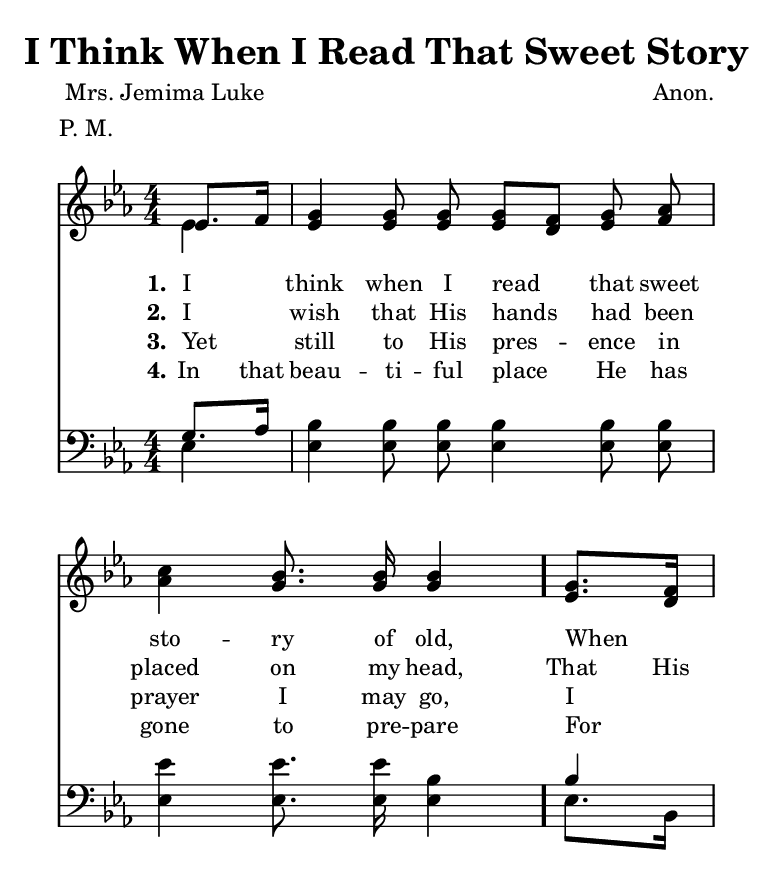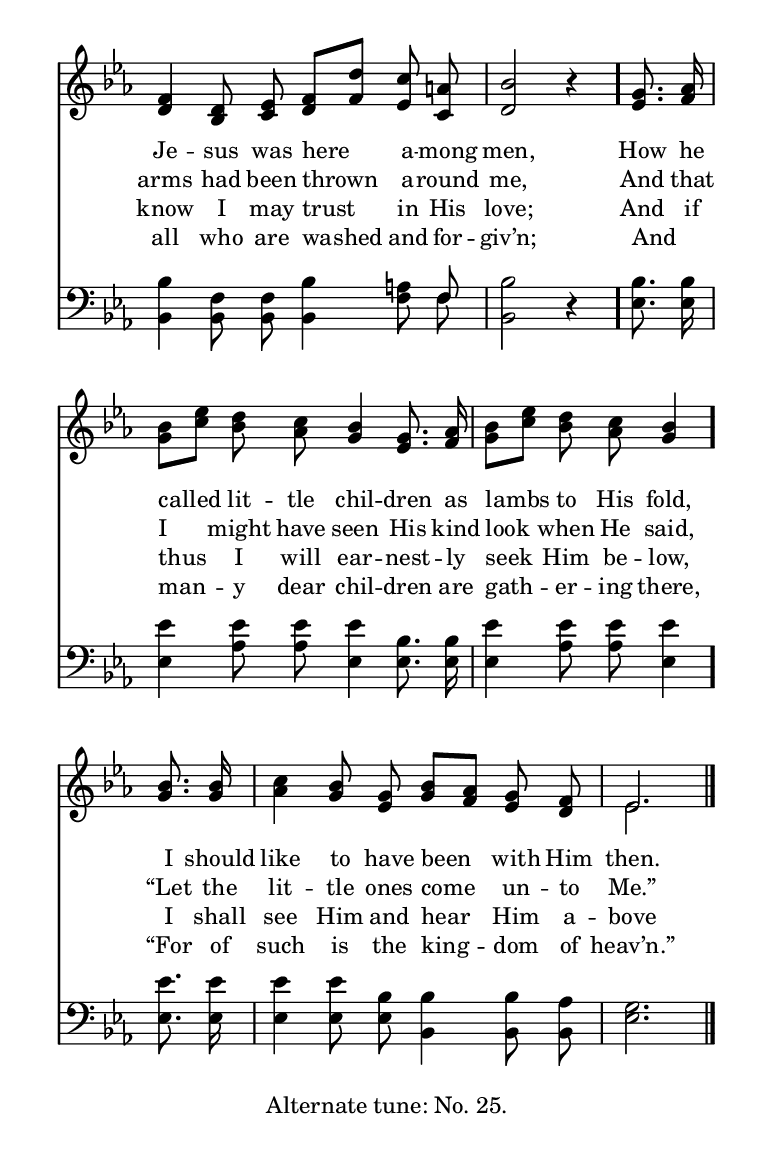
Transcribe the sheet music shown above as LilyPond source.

\include "common/global.ily"
\paper {
  \include "common/paper.ily"
  ragged-bottom = ##t
}

\header{
  %children
  hymnnumber = "309"
  title = "I Think When I Read That Sweet Story"
  tunename = "Sweet Story"
  meter = "P. M."
  poet = " Mrs. Jemima Luke"
  composer = "Anon."
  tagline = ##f
}

global = {
  \include "common/overrides.ily"
  \override Staff.TimeSignature.style = #'numbered
  \time 4/4
  \override Score.MetronomeMark.transparent = ##t % hide all fermata changes too
  \tempo 4=80
  \key ees \major
  \partial 4
  \autoBeamOff
}

notesSoprano = {
\global
\relative c' {

  ees8.[ f16] | g4 g8 g g[ f] g aes | c4 bes8. bes16 bes4
  g8.[ f16] | f4 d8 ees f[ d'] c a | bes2 r4
  g8. aes16 | bes8[ ees] d c bes4 g8. aes16 | bes8[ ees] d c bes4
  bes8. bes16 | c4 bes8 g bes[ aes] g f | ees2.

  \bar "|."

}
}

notesAlto = {
\global
\relative e' {

  ees4 | ees ees8 ees ees[ d] ees f | aes4 g8. g16 g4
  ees8.[ d16] | d4 bes8 c d8[ f] ees c | d2 r4
  ees8. f16 | g8[ c] bes aes g4 ees8. f16 | g8[ c] bes aes g4
  g8. g16 | aes4 g8 ees g[ f] ees d | ees2.

}
}

notesTenor = {
\global
\relative a {

  g8.[ aes16] | bes4 bes8 bes bes4 bes8 bes | ees4 ees8. ees16 bes4
  bes4 | bes f8 f bes4 a8 f | bes2 r4
  bes8. bes16 | ees4 ees8 ees ees4 bes8. bes16 | ees4 ees8 ees ees4
  ees8. ees16 | ees4 ees8 bes bes4 bes8 aes | g2.

}
}

notesBass = {
\global
\relative f {

  ees4 | ees ees8 ees ees4 ees8 ees | ees4 ees8. ees16 ees4
  ees8.[ bes16] | bes4 bes8 bes bes4 f'8 f | bes,2 r4
  ees8. ees16 | ees4 aes8 aes ees4 ees8. ees16 | ees4 aes8 aes ees4
  ees8. ees16 | ees4 ees8 ees bes4 bes8 bes | ees2.

}
}

wordsA = \lyricmode {
\set stanza = "1."

I think when I read that sweet sto -- ry of old, \bar "."
When Je -- sus was here a -- mong men, \bar "."
How he called lit -- tle chil -- dren as lambs to His fold, \bar "."
I should like to have been with Him then. \bar "."

}

wordsB = \lyricmode {
\set stanza = "2."

I wish that His hands had been placed on my head,
\mon That His \moff arms had been thrown a -- round me,
And that I might have seen His kind look when He said,
“Let the lit -- tle ones come un -- to Me.”

}

wordsC = \lyricmode {
\set stanza = "3."

Yet still to His pres -- ence in prayer I may go,
I know I may trust in His love;
And if thus I will ear -- nest -- ly seek Him be -- low,
I shall see Him and hear Him a -- bove

}

wordsD = \lyricmode {
\set stanza = "4."

\mon In that \moff beau -- ti -- ful place He has gone to pre -- pare
For all who are washed and for -- giv’n;
And _ man -- y dear chil -- dren are gath -- er -- ing there,
“For of such is the king -- dom of heav’n.”

}

\score {
  \context ChoirStaff <<
    \context Staff = upper <<
      \set Staff.autoBeaming = ##f
      \set ChoirStaff.systemStartDelimiter = #'SystemStartBar
      \set ChoirStaff.printPartCombineTexts = ##f
      \partcombine #'(2 . 9) \notesSoprano \notesAlto
      \context NullVoice = sopranos { \voiceOne << \notesSoprano >> }
      \context NullVoice = altos { \voiceTwo << \notesAlto >> }
      \context Lyrics = one   \lyricsto sopranos \wordsA
      \context Lyrics = two   \lyricsto sopranos \wordsB
      \context Lyrics = three \lyricsto sopranos \wordsC
      \context Lyrics = four  \lyricsto sopranos \wordsD
    >>
    \context Staff = men <<
      \set Staff.autoBeaming = ##f
      \clef bass
      \set ChoirStaff.printPartCombineTexts = ##f
      \partcombine #'(2 . 9) \notesTenor \notesBass
      \context NullVoice = tenors { \voiceOne << \notesTenor >> }
      \context NullVoice = basses { \voiceTwo << \notesBass >> }
    >>
  >>
  \layout {
    \include "common/layout.ily"
  }
  \midi{
    \include "common/midi.ily"
  }
}

\noPageBreak \markup { \vspace #2 \fill-line { \raise #2 \line { Alternate tune: No. 25. } } }

\version "2.19.49"  % necessary for upgrading to future LilyPond versions.

% vi:set et ts=2 sw=2 ai nocindent syntax=lilypond:
